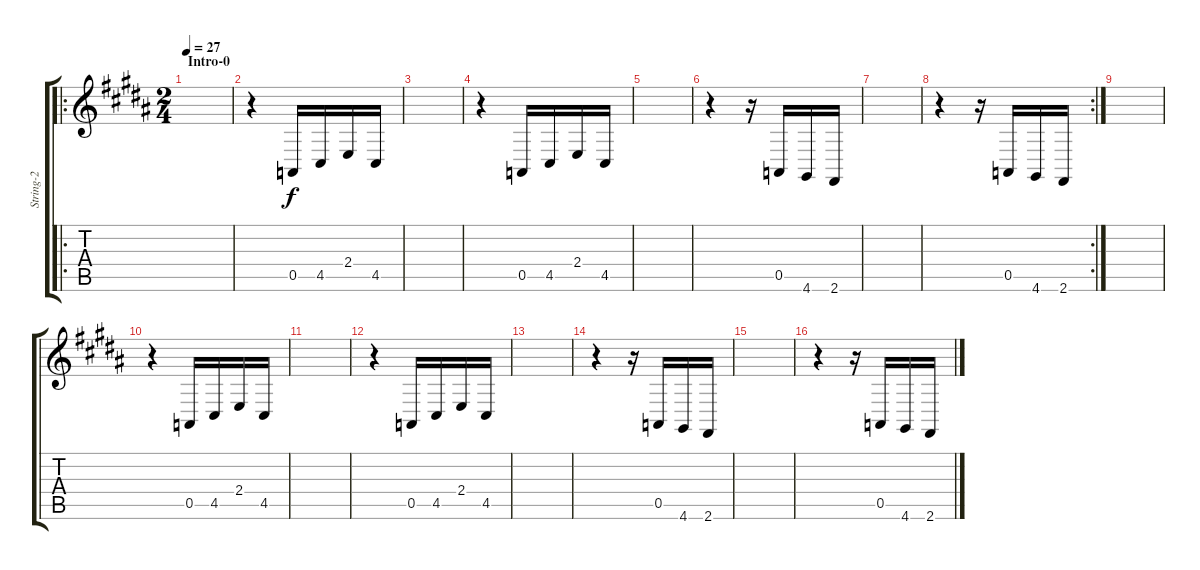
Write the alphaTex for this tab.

\track ("String-2" "String-2") {instrument tremolostrings}
\staff {score tabs}
\tuning (E4 B3 G3 D3 A2 E2) {hide}
\ro
\ts (2 4)
\section ("" "Intro-0")
\tempo 27
\clef g2
\ks g#minor
|
r.4 0.5.16 4.5.16 2.4.16 4.5.16 |
|
r.4 0.5.16 4.5.16 2.4.16 4.5.16 |
|
r.4 r.16 0.5.16 4.6.16 2.6.16 |
|
\rc 2
r.4 r.16 0.5.16 4.6.16 2.6.16 |
\section ("" "")
|
r.4 0.5.16 4.5.16 2.4.16 4.5.16 |
|
r.4 0.5.16 4.5.16 2.4.16 4.5.16 |
|
r.4 r.16 0.5.16 4.6.16 2.6.16 |
|
r.4 r.16 0.5.16 4.6.16 2.6.16
